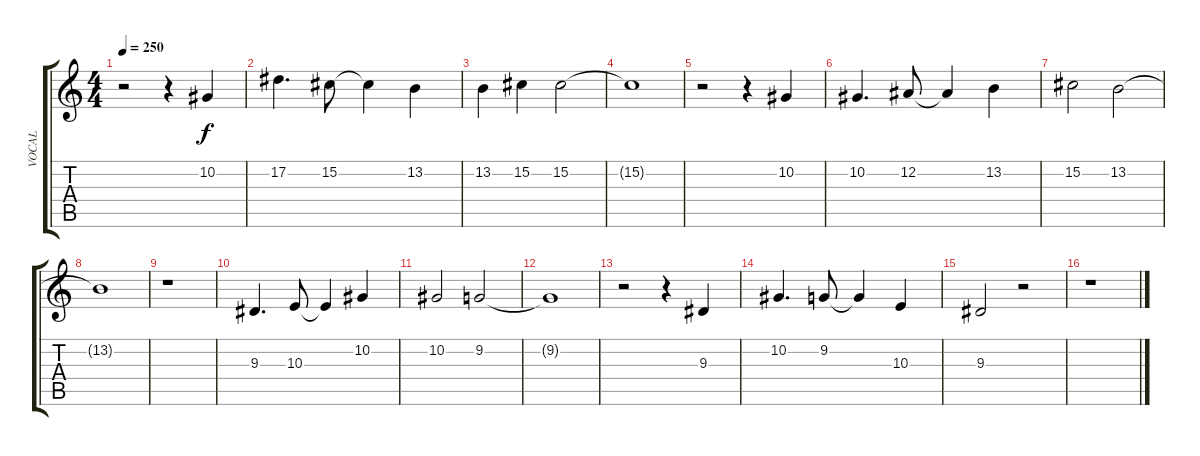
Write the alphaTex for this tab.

\track ("VOCAL" "VOCAL") {instrument stringensemble1}
\staff {score tabs}
\tuning (Eb4 Bb3 Gb3 Db3 Ab2 Eb2) {hide}
\ts (4 4)
\tempo 250
\clef g2
\ks aminor
r.2{dy f} r.4 10.2.4 |
17.2.4{d} 15.2.8 15.2{t}.4 13.2.4 |
13.2.4 15.2.4 15.2.2 |
15.2{t}.1 |
r.2 r.4 10.2.4 |
10.2.4{d} 12.2.8 12.2{t}.4 13.2.4 |
15.2.2 13.2.2 |
13.2{t}.1 |
r.1 |
9.3.4{d} 10.3.8 10.3{t}.4 10.2.4 |
10.2.2 9.2.2 |
9.2{t}.1 |
r.2 r.4 9.3.4 |
10.2.4{d} 9.2.8 9.2{t}.4 10.3.4 |
9.3.2 r.2 |
r.1
